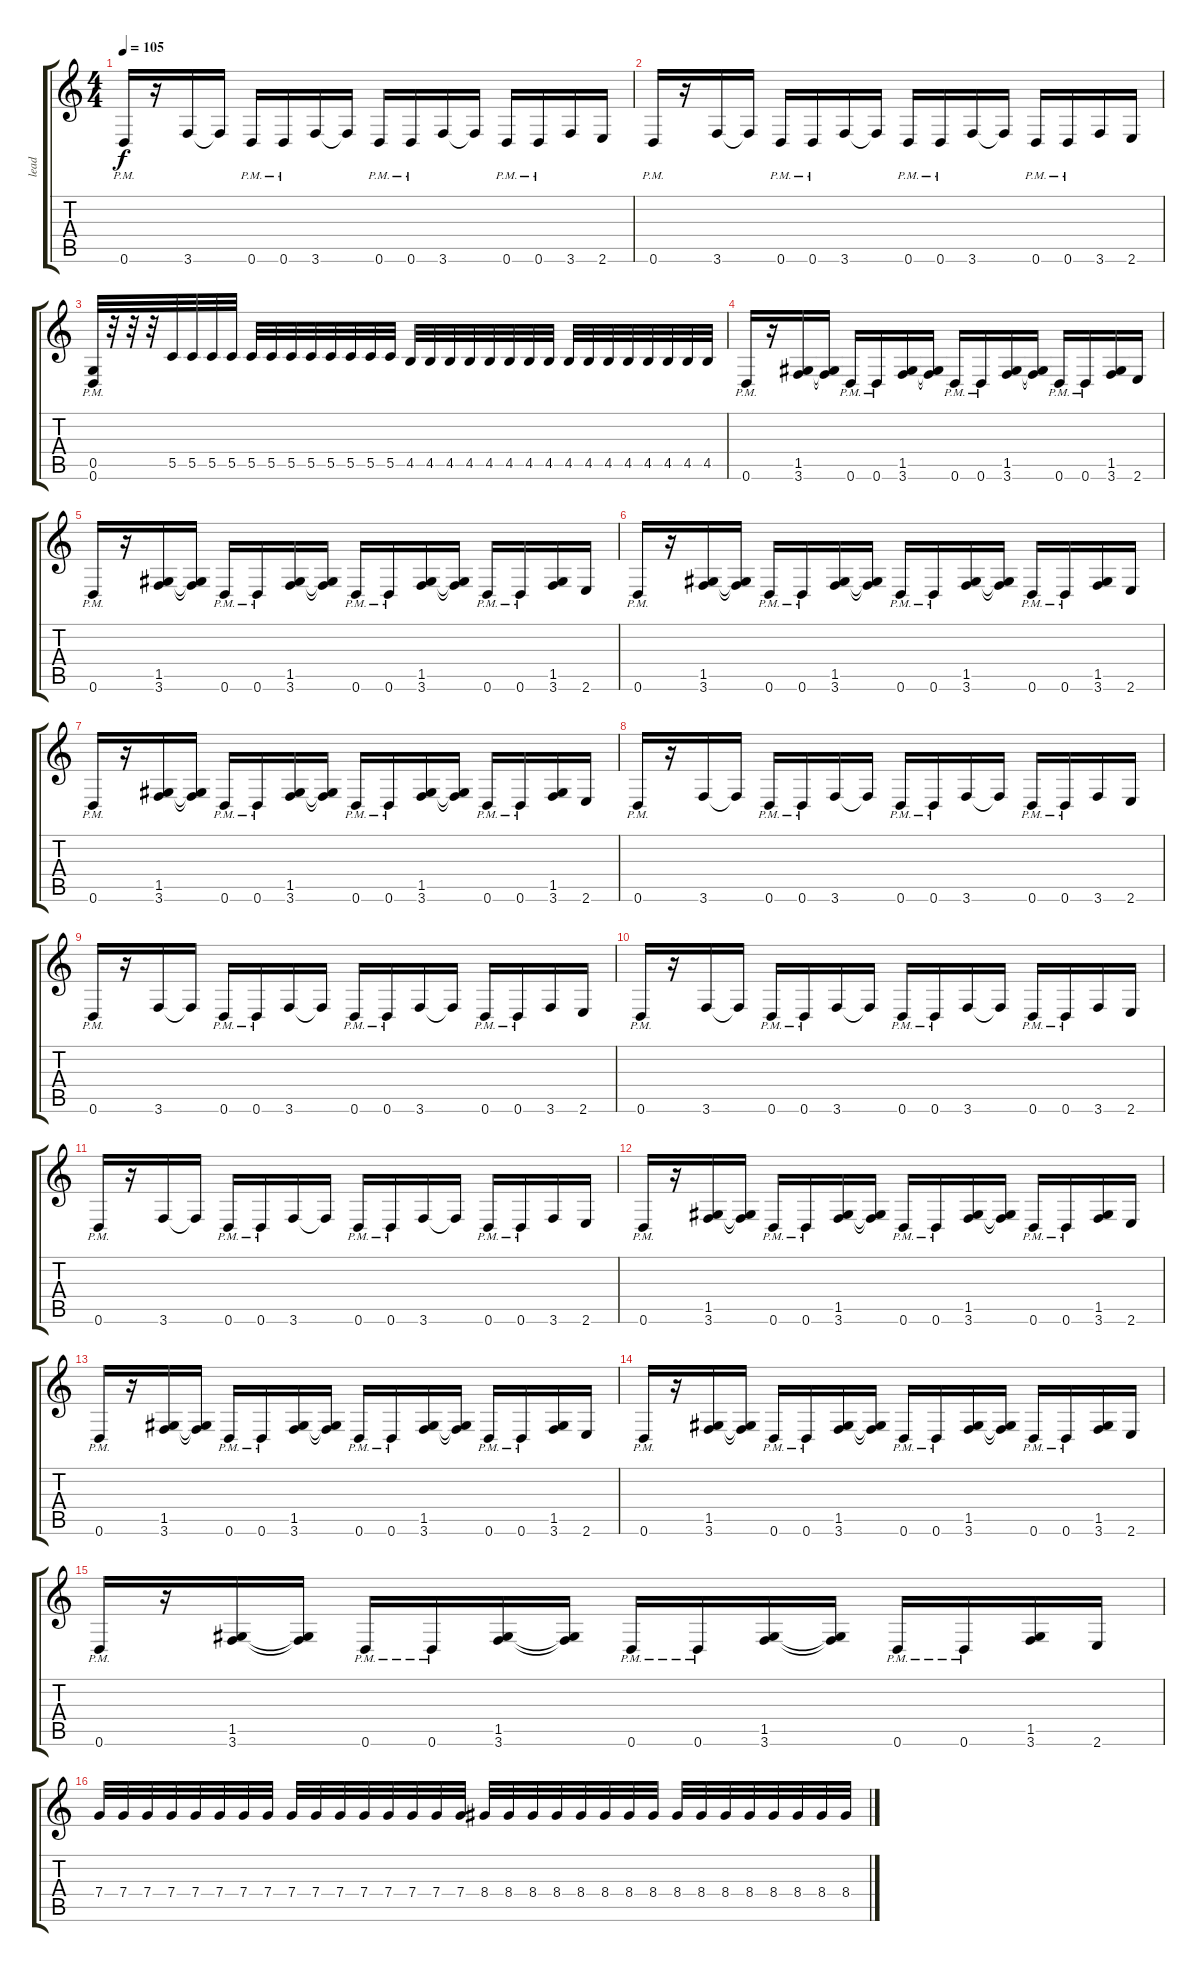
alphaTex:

\track ("lead" "lead") {instrument distortionguitar}
\staff {score tabs}
\tuning (D4 A3 F3 C3 G2 D2) {hide}
\ts (4 4)
\tempo 105
\clef g2
\ks c
0.6{pm}.16{dy f} r.16 3.6.16 3.6{t}.16 0.6{pm}.16 0.6{pm}.16 3.6.16 3.6{t}.16 0.6{pm}.16 0.6{pm}.16 3.6.16 3.6{t}.16 0.6{pm}.16 0.6{pm}.16 3.6.16 2.6.16 |
0.6{pm}.16 r.16 3.6.16 3.6{t}.16 0.6{pm}.16 0.6{pm}.16 3.6.16 3.6{t}.16 0.6{pm}.16 0.6{pm}.16 3.6.16 3.6{t}.16 0.6{pm}.16 0.6{pm}.16 3.6.16 2.6.16 |
(0.5{pm} 0.6{pm}).32 r.32 r.32 r.32 5.5.32 5.5.32 5.5.32 5.5.32 5.5.32 5.5.32 5.5.32 5.5.32 5.5.32 5.5.32 5.5.32 5.5.32 4.5.32 4.5.32 4.5.32 4.5.32 4.5.32 4.5.32 4.5.32 4.5.32 4.5.32 4.5.32 4.5.32 4.5.32 4.5.32 4.5.32 4.5.32 4.5.32 |
0.6{pm}.16 r.16 (1.5 3.6).16 (1.5{t} 3.6{t}).16 0.6{pm}.16 0.6{pm}.16 (1.5 3.6).16 (1.5{t} 3.6{t}).16 0.6{pm}.16 0.6{pm}.16 (1.5 3.6).16 (1.5{t} 3.6{t}).16 0.6{pm}.16 0.6{pm}.16 (1.5 3.6).16 2.6.16 |
0.6{pm}.16 r.16 (1.5 3.6).16 (1.5{t} 3.6{t}).16 0.6{pm}.16 0.6{pm}.16 (1.5 3.6).16 (1.5{t} 3.6{t}).16 0.6{pm}.16 0.6{pm}.16 (1.5 3.6).16 (1.5{t} 3.6{t}).16 0.6{pm}.16 0.6{pm}.16 (1.5 3.6).16 2.6.16 |
0.6{pm}.16 r.16 (1.5 3.6).16 (1.5{t} 3.6{t}).16 0.6{pm}.16 0.6{pm}.16 (1.5 3.6).16 (1.5{t} 3.6{t}).16 0.6{pm}.16 0.6{pm}.16 (1.5 3.6).16 (1.5{t} 3.6{t}).16 0.6{pm}.16 0.6{pm}.16 (1.5 3.6).16 2.6.16 |
0.6{pm}.16 r.16 (1.5 3.6).16 (1.5{t} 3.6{t}).16 0.6{pm}.16 0.6{pm}.16 (1.5 3.6).16 (1.5{t} 3.6{t}).16 0.6{pm}.16 0.6{pm}.16 (1.5 3.6).16 (1.5{t} 3.6{t}).16 0.6{pm}.16 0.6{pm}.16 (1.5 3.6).16 2.6.16 |
0.6{pm}.16 r.16 3.6.16 3.6{t}.16 0.6{pm}.16 0.6{pm}.16 3.6.16 3.6{t}.16 0.6{pm}.16 0.6{pm}.16 3.6.16 3.6{t}.16 0.6{pm}.16 0.6{pm}.16 3.6.16 2.6.16 |
0.6{pm}.16 r.16 3.6.16 3.6{t}.16 0.6{pm}.16 0.6{pm}.16 3.6.16 3.6{t}.16 0.6{pm}.16 0.6{pm}.16 3.6.16 3.6{t}.16 0.6{pm}.16 0.6{pm}.16 3.6.16 2.6.16 |
0.6{pm}.16 r.16 3.6.16 3.6{t}.16 0.6{pm}.16 0.6{pm}.16 3.6.16 3.6{t}.16 0.6{pm}.16 0.6{pm}.16 3.6.16 3.6{t}.16 0.6{pm}.16 0.6{pm}.16 3.6.16 2.6.16 |
0.6{pm}.16 r.16 3.6.16 3.6{t}.16 0.6{pm}.16 0.6{pm}.16 3.6.16 3.6{t}.16 0.6{pm}.16 0.6{pm}.16 3.6.16 3.6{t}.16 0.6{pm}.16 0.6{pm}.16 3.6.16 2.6.16 |
0.6{pm}.16 r.16 (1.5 3.6).16 (1.5{t} 3.6{t}).16 0.6{pm}.16 0.6{pm}.16 (1.5 3.6).16 (1.5{t} 3.6{t}).16 0.6{pm}.16 0.6{pm}.16 (1.5 3.6).16 (1.5{t} 3.6{t}).16 0.6{pm}.16 0.6{pm}.16 (1.5 3.6).16 2.6.16 |
0.6{pm}.16 r.16 (1.5 3.6).16 (1.5{t} 3.6{t}).16 0.6{pm}.16 0.6{pm}.16 (1.5 3.6).16 (1.5{t} 3.6{t}).16 0.6{pm}.16 0.6{pm}.16 (1.5 3.6).16 (1.5{t} 3.6{t}).16 0.6{pm}.16 0.6{pm}.16 (1.5 3.6).16 2.6.16 |
0.6{pm}.16 r.16 (1.5 3.6).16 (1.5{t} 3.6{t}).16 0.6{pm}.16 0.6{pm}.16 (1.5 3.6).16 (1.5{t} 3.6{t}).16 0.6{pm}.16 0.6{pm}.16 (1.5 3.6).16 (1.5{t} 3.6{t}).16 0.6{pm}.16 0.6{pm}.16 (1.5 3.6).16 2.6.16 |
0.6{pm}.16 r.16 (1.5 3.6).16 (1.5{t} 3.6{t}).16 0.6{pm}.16 0.6{pm}.16 (1.5 3.6).16 (1.5{t} 3.6{t}).16 0.6{pm}.16 0.6{pm}.16 (1.5 3.6).16 (1.5{t} 3.6{t}).16 0.6{pm}.16 0.6{pm}.16 (1.5 3.6).16 2.6.16 |
7.4.32 7.4.32 7.4.32 7.4.32 7.4.32 7.4.32 7.4.32 7.4.32 7.4.32 7.4.32 7.4.32 7.4.32 7.4.32 7.4.32 7.4.32 7.4.32 8.4.32 8.4.32 8.4.32 8.4.32 8.4.32 8.4.32 8.4.32 8.4.32 8.4.32 8.4.32 8.4.32 8.4.32 8.4.32 8.4.32 8.4.32 8.4.32
